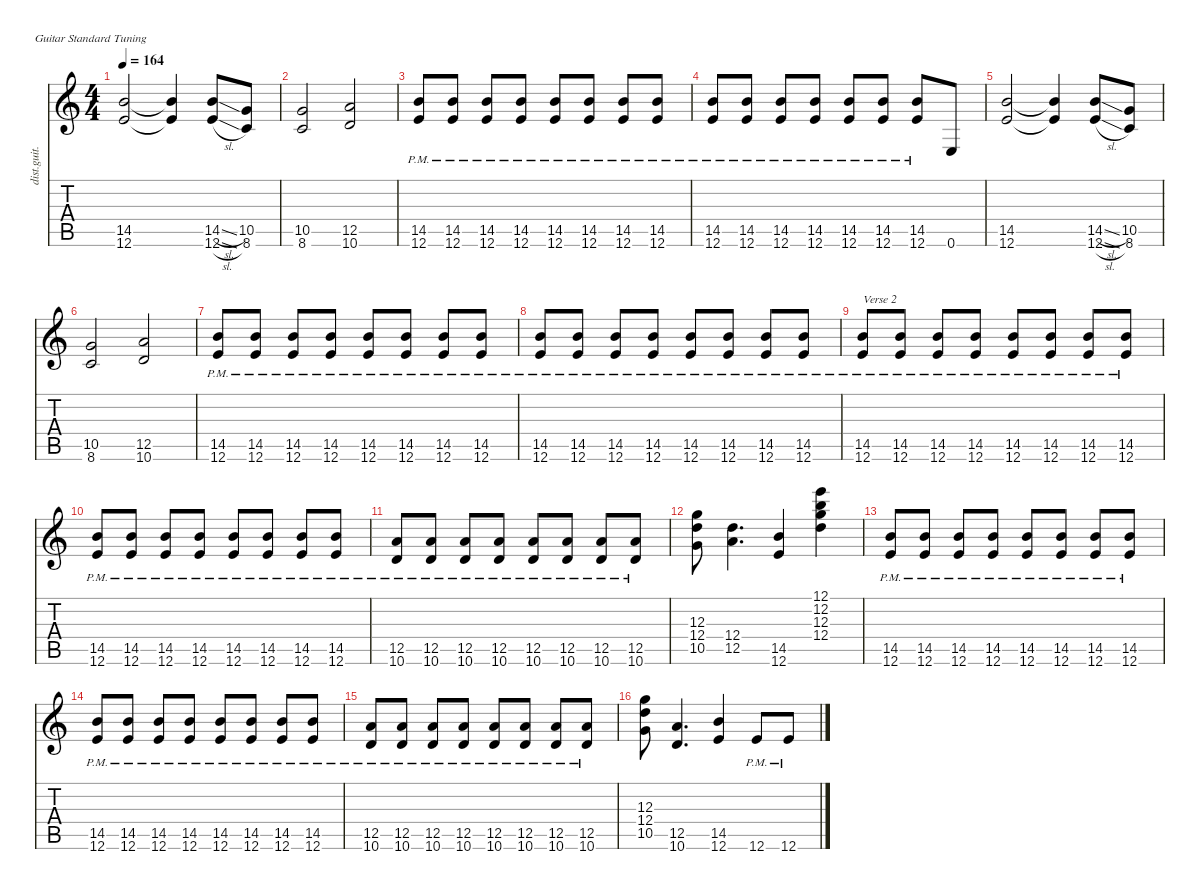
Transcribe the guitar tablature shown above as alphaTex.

\defaultSystemsLayout 4
\hideDynamics
\bracketExtendMode nobrackets
\track ("Rhythm Guitar 1" "dist.guit.") {instrument distortionguitar}
\staff {score tabs}
\tuning (E4 B3 G3 D3 A2 E2)
\ts (4 4)
\tempo 164
\clef g2
\ks c
(14.5 12.6).2{dy f} (14.5{t} 12.6{t}).4 (14.5{sl} 12.6{sl}).8 (10.5 8.6).8 |
(10.5 8.6).2 (12.5 10.6).2 |
(14.5{pm} 12.6).8 (14.5{pm} 12.6).8 (14.5{pm} 12.6).8 (14.5{pm} 12.6).8 (14.5{pm} 12.6).8 (14.5{pm} 12.6).8 (14.5{pm} 12.6).8 (14.5{pm} 12.6).8 |
(14.5{pm} 12.6).8 (14.5{pm} 12.6).8 (14.5{pm} 12.6).8 (14.5{pm} 12.6).8 (14.5{pm} 12.6).8 (14.5{pm} 12.6).8 (14.5{pm} 12.6).8 0.6.8 |
(14.5 12.6).2 (14.5{t} 12.6{t}).4 (14.5{sl} 12.6{sl}).8 (10.5 8.6).8 |
(10.5 8.6).2 (12.5 10.6).2 |
(14.5{pm} 12.6).8 (14.5{pm} 12.6).8 (14.5{pm} 12.6).8 (14.5{pm} 12.6).8 (14.5{pm} 12.6).8 (14.5{pm} 12.6).8 (14.5{pm} 12.6).8 (14.5{pm} 12.6).8 |
(14.5{pm} 12.6).8 (14.5{pm} 12.6).8 (14.5{pm} 12.6).8 (14.5{pm} 12.6).8 (14.5{pm} 12.6).8 (14.5{pm} 12.6).8 (14.5{pm} 12.6).8 (14.5{pm} 12.6).8 |
(14.5{pm} 12.6).8{txt "Verse 2"} (14.5{pm} 12.6).8 (14.5{pm} 12.6).8 (14.5{pm} 12.6).8 (14.5{pm} 12.6).8 (14.5{pm} 12.6).8 (14.5{pm} 12.6).8 (14.5{pm} 12.6).8 |
(14.5{pm} 12.6).8 (14.5{pm} 12.6).8 (14.5{pm} 12.6).8 (14.5{pm} 12.6).8 (14.5{pm} 12.6).8 (14.5{pm} 12.6).8 (14.5{pm} 12.6).8 (14.5{pm} 12.6).8 |
(12.5{pm} 10.6).8 (12.5{pm} 10.6).8 (12.5{pm} 10.6).8 (12.5{pm} 10.6).8 (12.5{pm} 10.6).8 (12.5{pm} 10.6).8 (12.5{pm} 10.6).8 (12.5{pm} 10.6).8 |
(12.3 12.4 10.5).8 (12.4 12.5).4{d} (14.5 12.6).4 (12.1 12.2 12.3 12.4).4 |
(14.5{pm} 12.6).8 (14.5{pm} 12.6).8 (14.5{pm} 12.6).8 (14.5{pm} 12.6).8 (14.5{pm} 12.6).8 (14.5{pm} 12.6).8 (14.5{pm} 12.6).8 (14.5{pm} 12.6).8 |
(14.5{pm} 12.6).8 (14.5{pm} 12.6).8 (14.5{pm} 12.6).8 (14.5{pm} 12.6).8 (14.5{pm} 12.6).8 (14.5{pm} 12.6).8 (14.5{pm} 12.6).8 (14.5{pm} 12.6).8 |
(12.5{pm} 10.6).8 (12.5{pm} 10.6).8 (12.5{pm} 10.6).8 (12.5{pm} 10.6).8 (12.5{pm} 10.6).8 (12.5{pm} 10.6).8 (12.5{pm} 10.6).8 (12.5{pm} 10.6).8 |
(12.3 12.4 10.5).8 (12.5 10.6).4{d} (14.5 12.6).4 12.6{pm}.8 12.6{pm}.8
